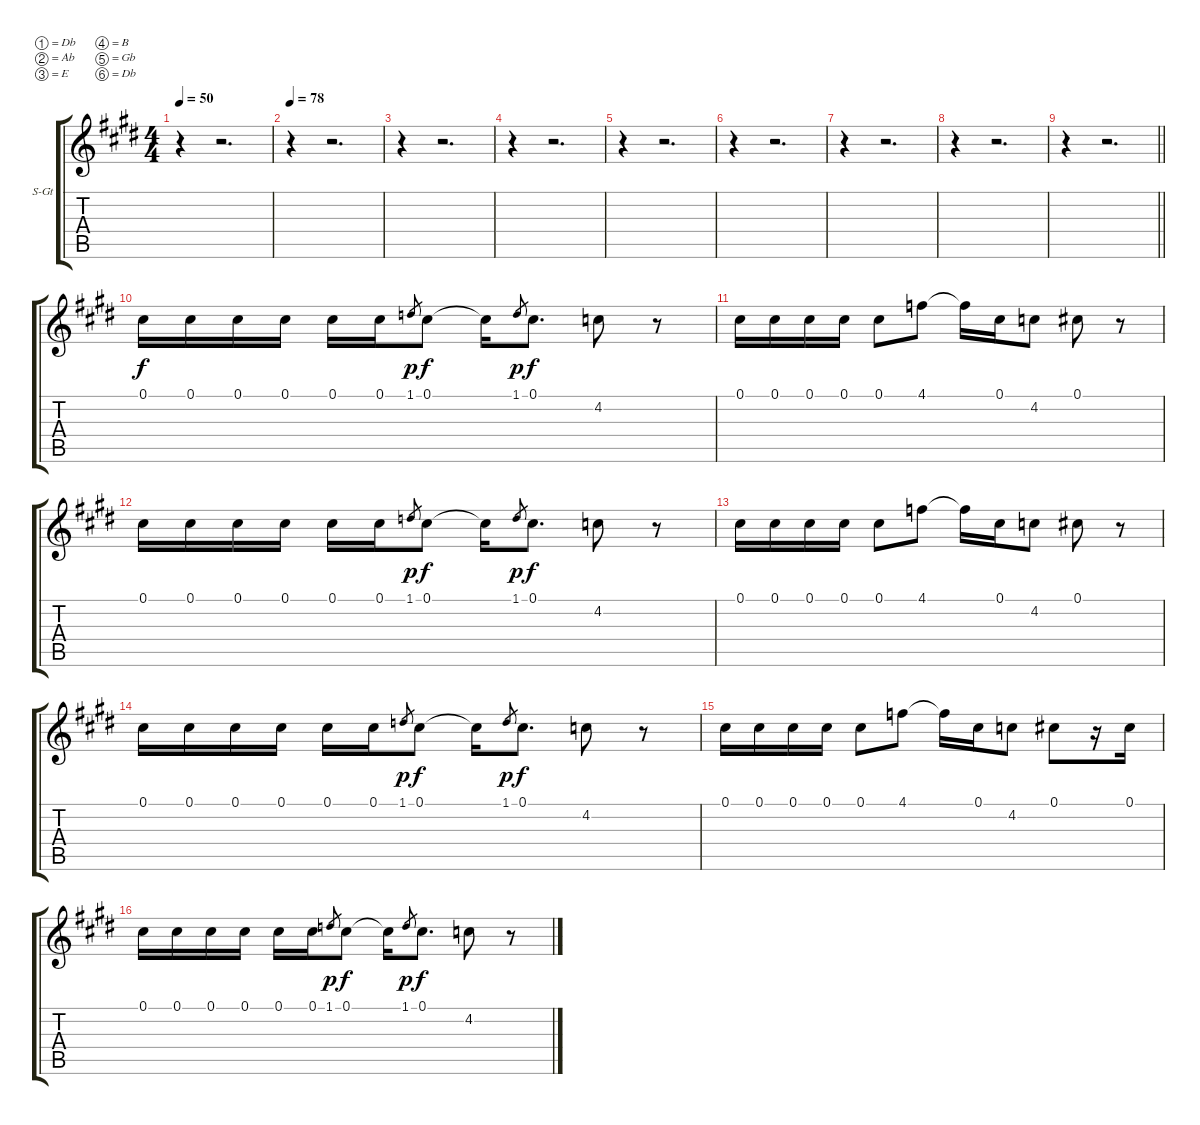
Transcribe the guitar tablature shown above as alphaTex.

\bracketExtendMode groupsimilarinstruments
\firstSystemTrackNameOrientation horizontal
\otherSystemsTrackNameOrientation horizontal
\track ("Vocals" "S-Gt") {instrument stringensemble1}
\staff {score tabs}
\tuning (Db4 Ab3 E3 B2 Gb2 Db2)
\displaytranspose 12
\ts (4 4)
\tempo 50
\clef g2
\ks c#minor
r.4{dy f} r.2{d} |
\tempo 78
r.4 r.2{d} |
r.4 r.2{d} |
r.4 r.2{d} |
r.4 r.2{d} |
r.4 r.2{d} |
r.4 r.2{d} |
r.4 r.2{d} |
\barLineRight lightlight
r.4 r.2{d} |
0.1.16 0.1.16 0.1.16 0.1.16 0.1.16 0.1.16 1.1.8{gr dy p} 0.1.8{dy f} 0.1{t}.16 1.1.8{gr dy p} 0.1.8{d dy f} 4.2.8 r.8 |
0.1.16 0.1.16 0.1.16 0.1.16 0.1.8 4.1.8 4.1{t}.16 0.1.16 4.2.8 0.1.8 r.8 |
0.1.16 0.1.16 0.1.16 0.1.16 0.1.16 0.1.16 1.1.8{gr dy p} 0.1.8{dy f} 0.1{t}.16 1.1.8{gr dy p} 0.1.8{d dy f} 4.2.8 r.8 |
0.1.16 0.1.16 0.1.16 0.1.16 0.1.8 4.1.8 4.1{t}.16 0.1.16 4.2.8 0.1.8 r.8 |
0.1.16 0.1.16 0.1.16 0.1.16 0.1.16 0.1.16 1.1.8{gr dy p} 0.1.8{dy f} 0.1{t}.16 1.1.8{gr dy p} 0.1.8{d dy f} 4.2.8 r.8 |
0.1.16 0.1.16 0.1.16 0.1.16 0.1.8 4.1.8 4.1{t}.16 0.1.16 4.2.8 0.1.8 r.16 0.1.16 |
0.1.16 0.1.16 0.1.16 0.1.16 0.1.16 0.1.16 1.1.8{gr dy p} 0.1.8{dy f} 0.1{t}.16 1.1.8{gr dy p} 0.1.8{d dy f} 4.2.8 r.8
